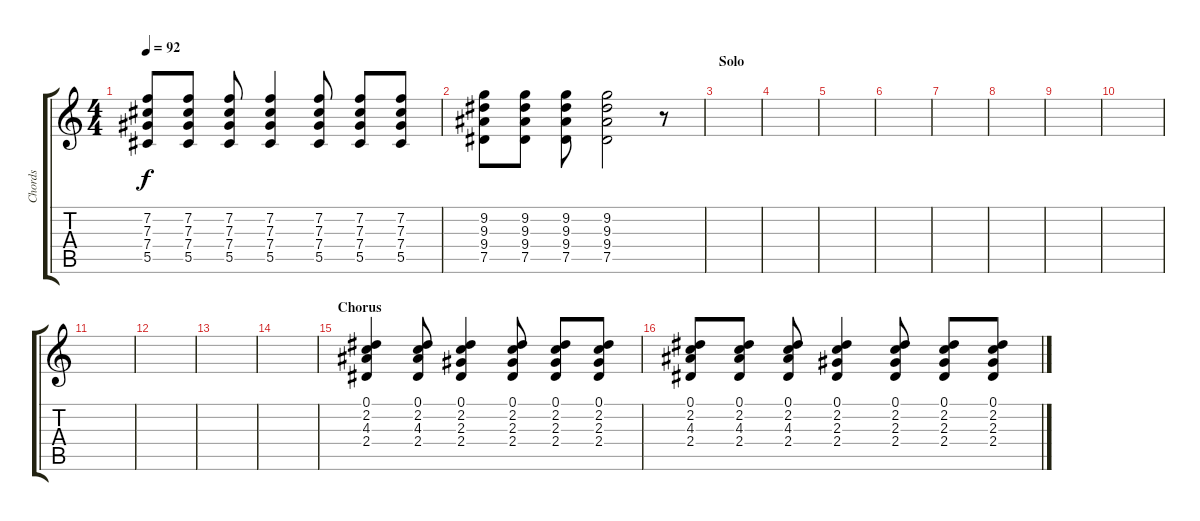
\track ("Chords" "Chords") {instrument acousticguitarsteel}
\staff {score tabs}
\tuning (Eb4 Bb3 Gb3 Db3 Ab2 Eb2) {hide}
\ts (4 4)
\tempo 92
\clef g2
\ks c
(7.2 7.3 7.4 5.5).8{dy f} (7.2 7.3 7.4 5.5).8 (7.2 7.3 7.4 5.5).8 (7.2 7.3 7.4 5.5).4 (7.2 7.3 7.4 5.5).8 (7.2 7.3 7.4 5.5).8 (7.2 7.3 7.4 5.5).8 |
(9.2 9.3 9.4 7.5).8 (9.2 9.3 9.4 7.5).8 (9.2 9.3 9.4 7.5).8 (9.2 9.3 9.4 7.5).2 r.8 |
\section ("" "Solo")
|
|
|
|
|
|
|
|
|
|
|
|
\section ("" "Chorus")
(0.1 2.2 4.3 2.4).4 (0.1 2.2 4.3 2.4).8 (0.1 2.2 2.3 2.4).4 (0.1 2.2 2.3 2.4).8 (0.1 2.2 2.3 2.4).8 (0.1 2.2 2.3 2.4).8 |
(0.1 2.2 4.3 2.4).8 (0.1 2.2 4.3 2.4).8 (0.1 2.2 4.3 2.4).8 (0.1 2.2 2.3 2.4).4 (0.1 2.2 2.3 2.4).8 (0.1 2.2 2.3 2.4).8 (0.1 2.2 2.3 2.4).8
